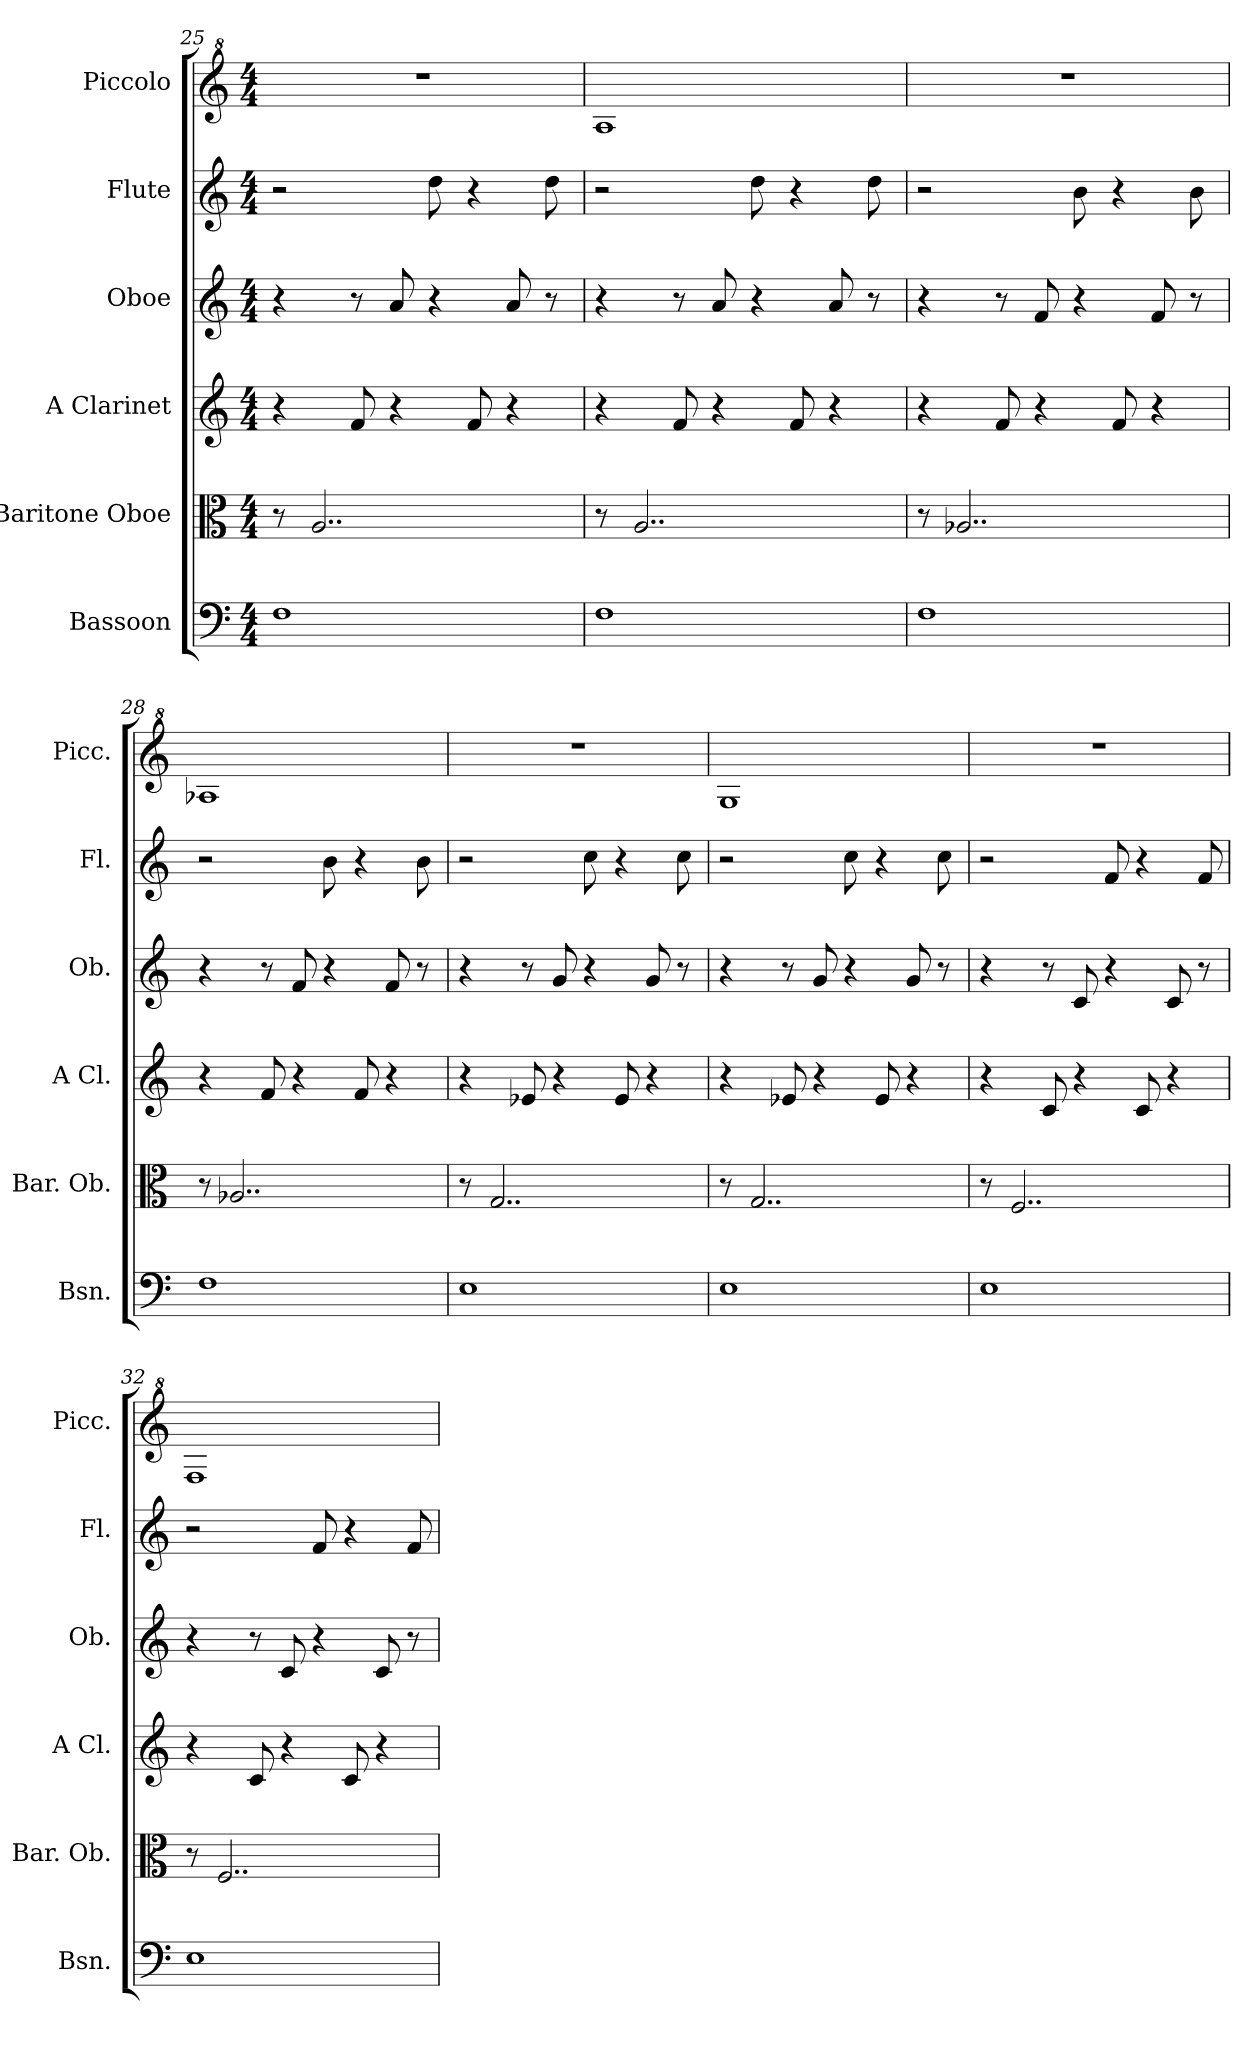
**kern	**kern	**kern	**kern	**kern	**kern
*part6	*part5	*part4	*part3	*part2	*part1
*staff6	*staff5	*staff4	*staff3	*staff2	*staff1
*I"Bassoon	*I"Baritone Oboe	*I"A Clarinet	*I"Oboe	*I"Flute	*I"Piccolo
*I'Bsn.	*I'Bar. Ob.	*I'A Cl.	*I'Ob.	*I'Fl.	*I'Picc.
*clefF4	*clefC3	*clefG2	*clefG2	*clefG2	*clefG^2
*	*	*ITrd2c3	*	*	*ITrd-7c-12
*k[]	*k[]	*k[f#c#g#]	*k[]	*k[]	*k[]
*M4/4	*M4/4	*M4/4	*M4/4	*M4/4	*M4/4
=25	=25	=25	=25	=25	=25
1F	8r	4r	4r	2r	1r
.	2..A/	.	.	.	.
.	.	8d/	8r	.	.
.	.	4r	8a/	.	.
.	.	.	4r	8dd\	.
.	.	8d/	.	4r	.
.	.	4r	8a/	.	.
.	.	.	8r	8dd\	.
!!LO:LB:g=z
=26	=26	=26	=26	=26	=26
1F	8r	4r	4r	2r	1aa
.	2..A/	.	.	.	.
.	.	8d/	8r	.	.
.	.	4r	8a/	.	.
.	.	.	4r	8dd\	.
.	.	8d/	.	4r	.
.	.	4r	8a/	.	.
.	.	.	8r	8dd\	.
=27	=27	=27	=27	=27	=27
1F	8r	4r	4r	2r	1r
.	2..A-X/	.	.	.	.
.	.	8d/	8r	.	.
.	.	4r	8f/	.	.
.	.	.	4r	8b\	.
.	.	8d/	.	4r	.
.	.	4r	8f/	.	.
.	.	.	8r	8b\	.
=28	=28	=28	=28	=28	=28
1F	8r	4r	4r	2r	1aa-X
.	2..A-X/	.	.	.	.
.	.	8d/	8r	.	.
.	.	4r	8f/	.	.
.	.	.	4r	8b\	.
.	.	8d/	.	4r	.
.	.	4r	8f/	.	.
.	.	.	8r	8b\	.
=29	=29	=29	=29	=29	=29
1E	8r	4r	4r	2r	1r
.	2..G/	.	.	.	.
.	.	8cn/	8r	.	.
.	.	4r	8g/	.	.
.	.	.	4r	8cc\	.
.	.	8c/	.	4r	.
.	.	4r	8g/	.	.
.	.	.	8r	8cc\	.
!!LO:PB:g=z
=30	=30	=30	=30	=30	=30
1E	8r	4r	4r	2r	1gg
.	2..G/	.	.	.	.
.	.	8cn/	8r	.	.
.	.	4r	8g/	.	.
.	.	.	4r	8cc\	.
.	.	8c/	.	4r	.
.	.	4r	8g/	.	.
.	.	.	8r	8cc\	.
=31	=31	=31	=31	=31	=31
1E	8r	4r	4r	2r	1r
.	2..F/	.	.	.	.
.	.	8A/	8r	.	.
.	.	4r	8c/	.	.
.	.	.	4r	8f/	.
.	.	8A/	.	4r	.
.	.	4r	8c/	.	.
.	.	.	8r	8f/	.
=32	=32	=32	=32	=32	=32
1E	8r	4r	4r	2r	1ff
.	2..F/	.	.	.	.
.	.	8A/	8r	.	.
.	.	4r	8c/	.	.
.	.	.	4r	8f/	.
.	.	8A/	.	4r	.
.	.	4r	8c/	.	.
.	.	.	8r	8f/	.
=	=	=	=	=	=
*-	*-	*-	*-	*-	*-
